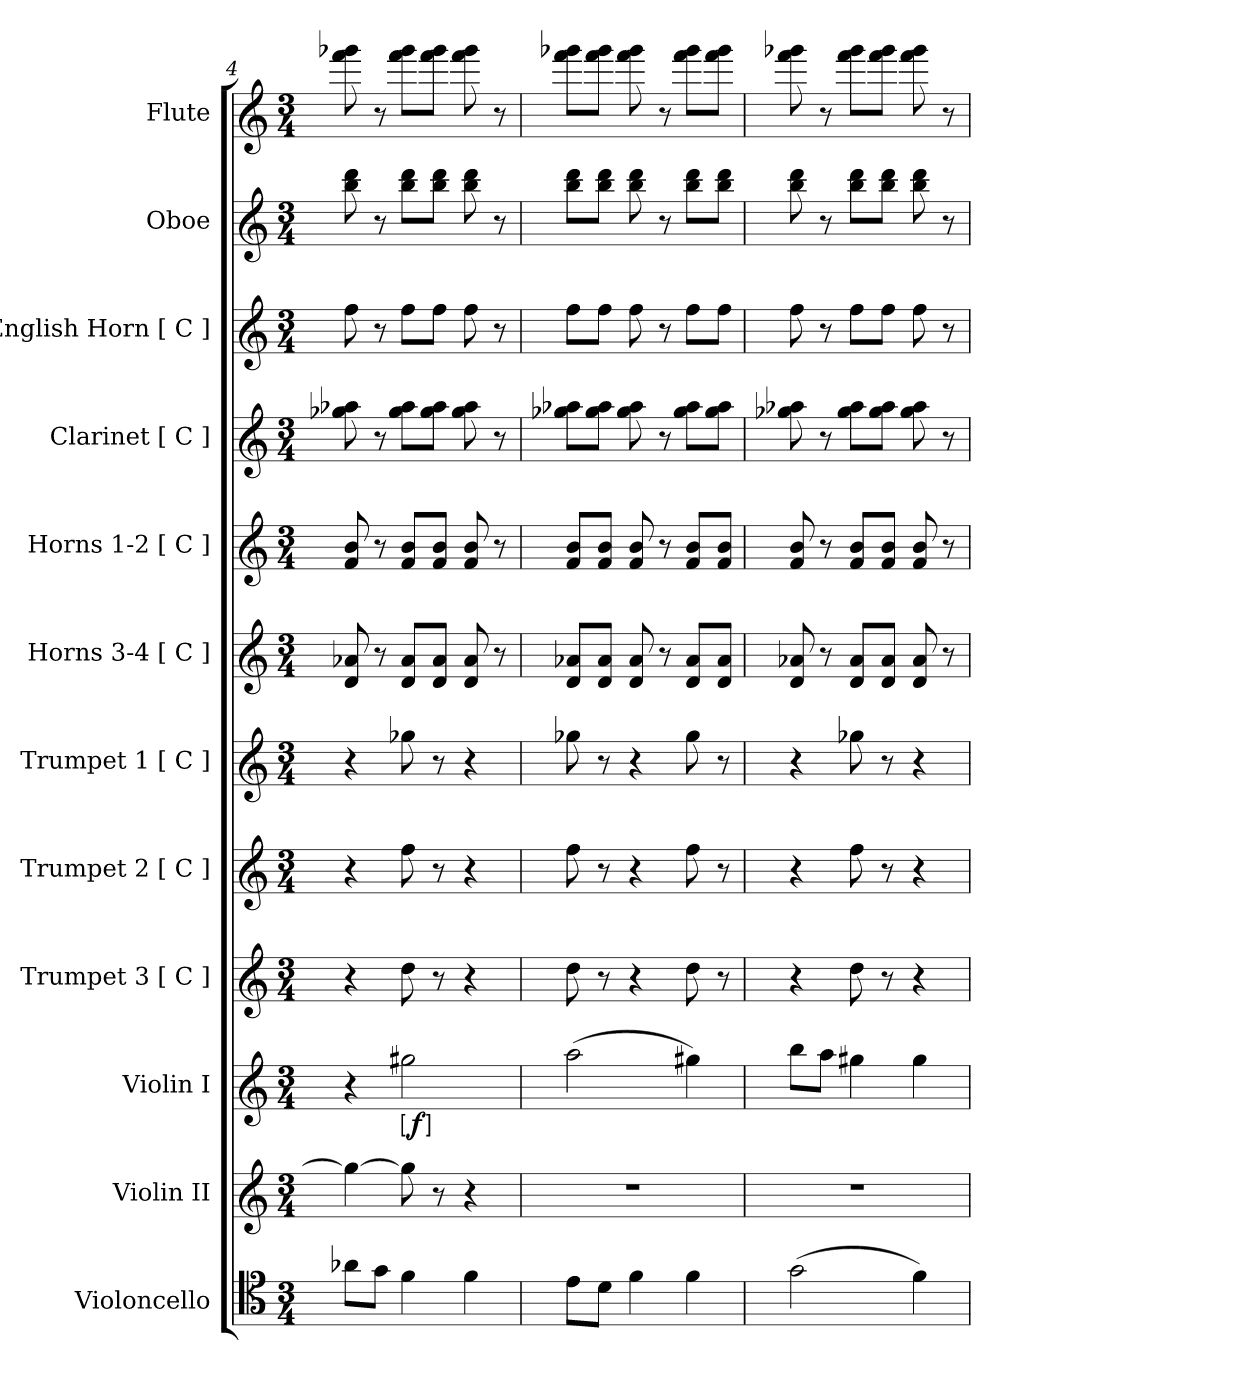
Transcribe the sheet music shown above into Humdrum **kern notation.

**kern	**kern	**kern	**dynam	**kern	**kern	**kern	**kern	**kern	**kern	**kern	**kern	**kern
*part12	*part11	*part10	*part10	*part9	*part8	*part7	*part6	*part5	*part4	*part3	*part2	*part1
*staff12	*staff11	*staff10	*staff10	*staff9	*staff8	*staff7	*staff6	*staff5	*staff4	*staff3	*staff2	*staff1
*I"Violoncello	*I"Violin II	*I"Violin I	*	*I"Trumpet 3 [ C ]	*I"Trumpet 2 [ C ]	*I"Trumpet 1 [ C ]	*I"Horns 3-4 [ C ]	*I"Horns 1-2 [ C ]	*I"Clarinet [ C ]	*I"English Horn [ C ]	*I"Oboe	*I"Flute
*I'Vc.	*I'Vln. II	*I'Vln. I	*	*I'Tpt.	*I'Tpt.	*I'Tpt.	*I'Hn.	*I'Hn.	*I'Cl.	*I'E.H.	*I'Ob.	*I'Fl.
*clefC4	*clefG2	*clefG2	*	*clefG2	*clefG2	*clefG2	*clefG2	*clefG2	*clefG2	*clefG2	*clefG2	*clefG2
*k[]	*k[]	*k[]	*	*k[]	*k[]	*k[]	*k[]	*k[]	*k[]	*k[]	*k[]	*k[]
*M3/4	*M3/4	*M3/4	*	*M3/4	*M3/4	*M3/4	*M3/4	*M3/4	*M3/4	*M3/4	*M3/4	*M3/4
=4	=4	=4	=4	=4	=4	=4	=4	=4	=4	=4	=4	=4
8a-XL	4gg#_	4r	.	4r	4r	4r	8d 8a-X	8f 8b	8gg-X 8aa-X	8ff	8bb 8ddd	8fff 8ggg-X
8gJ	.	.	.	.	.	.	8r	8r	8r	8r	8r	8r
!	!	!	!LO:DY:ed=brack	!	!	!	!	!	!	!	!	!
4f	8gg#]	2gg#X	f	8dd	8ff	8gg-X	8d/ 8a-/L	8f/ 8b/L	8gg-\ 8aa-\L	8ff\L	8bb\ 8ddd\L	8fff\ 8ggg-\L
.	8r	.	.	8r	8r	8r	8d/ 8a-/J	8f/ 8b/J	8gg-\ 8aa-\J	8ff\J	8bb\ 8ddd\J	8fff\ 8ggg-\J
4f	4r	.	.	4r	4r	4r	8d 8a-	8f 8b	8gg- 8aa-	8ff	8bb 8ddd	8fff 8ggg-
.	.	.	.	.	.	.	8r	8r	8r	8r	8r	8r
=5	=5	=5	=5	=5	=5	=5	=5	=5	=5	=5	=5	=5
8eL	4%3r	(2aa	.	8dd	8ff	8gg-X	8d/ 8a-X/L	8f/ 8b/L	8gg-X\ 8aa-X\L	8ff\L	8bb\ 8ddd\L	8fff\ 8ggg-X\L
8dJ	.	.	.	8r	8r	8r	8d/ 8a-/J	8f/ 8b/J	8gg-\ 8aa-\J	8ff\J	8bb\ 8ddd\J	8fff\ 8ggg-\J
4f	.	.	.	4r	4r	4r	8d 8a-	8f 8b	8gg- 8aa-	8ff	8bb 8ddd	8fff 8ggg-
.	.	.	.	.	.	.	8r	8r	8r	8r	8r	8r
4f	.	4gg#X)	.	8dd	8ff	8gg-	8d/ 8a-/L	8f/ 8b/L	8gg-\ 8aa-\L	8ff\L	8bb\ 8ddd\L	8fff\ 8ggg-\L
.	.	.	.	8r	8r	8r	8d/ 8a-/J	8f/ 8b/J	8gg-\ 8aa-\J	8ff\J	8bb\ 8ddd\J	8fff\ 8ggg-\J
=6	=6	=6	=6	=6	=6	=6	=6	=6	=6	=6	=6	=6
(2g	4%3r	8bbL	.	4r	4r	4r	8d 8a-X	8f 8b	8gg-X 8aa-X	8ff	8bb 8ddd	8fff 8ggg-X
.	.	8aaJ	.	.	.	.	8r	8r	8r	8r	8r	8r
.	.	4gg#X	.	8dd	8ff	8gg-X	8d/ 8a-/L	8f/ 8b/L	8gg-\ 8aa-\L	8ff\L	8bb\ 8ddd\L	8fff\ 8ggg-\L
.	.	.	.	8r	8r	8r	8d/ 8a-/J	8f/ 8b/J	8gg-\ 8aa-\J	8ff\J	8bb\ 8ddd\J	8fff\ 8ggg-\J
4f)	.	4gg#	.	4r	4r	4r	8d 8a-	8f 8b	8gg- 8aa-	8ff	8bb 8ddd	8fff 8ggg-
.	.	.	.	.	.	.	8r	8r	8r	8r	8r	8r
=	=	=	=	=	=	=	=	=	=	=	=	=
*-	*-	*-	*-	*-	*-	*-	*-	*-	*-	*-	*-	*-
